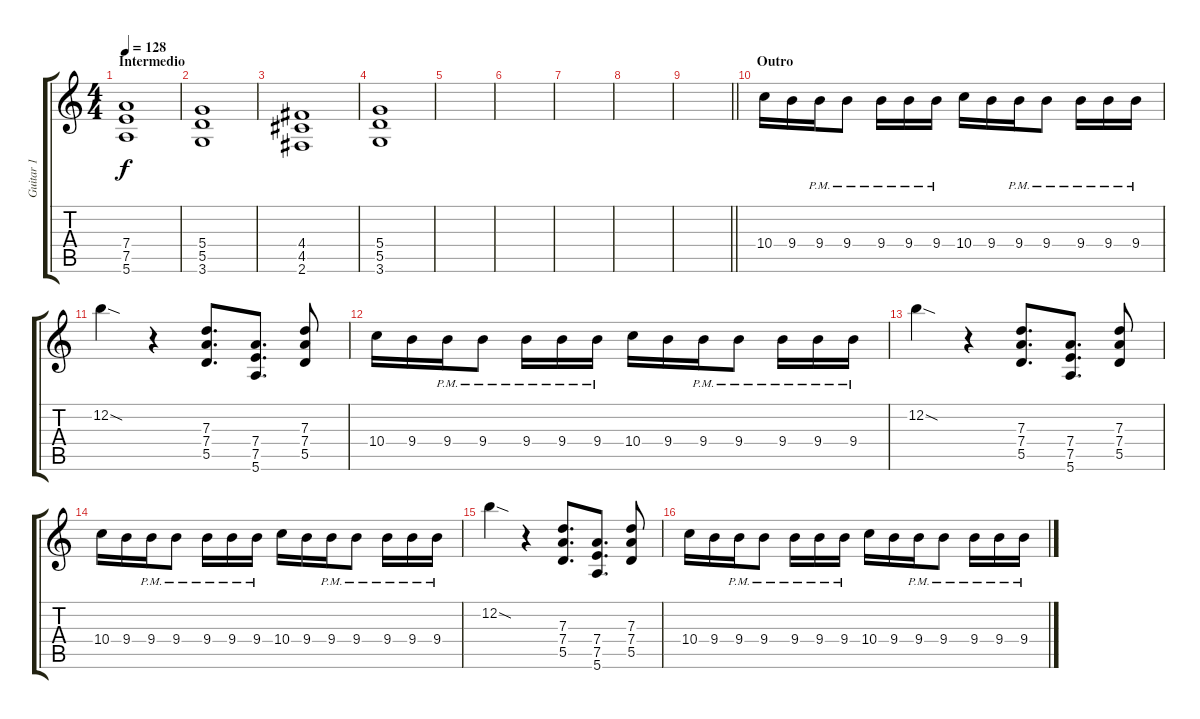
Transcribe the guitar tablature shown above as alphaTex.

\track ("Guitar 1" "Guitar 1") {instrument distortionguitar}
\staff {score tabs}
\tuning (E4 B3 G3 D3 A2 E2) {hide}
\ts (4 4)
\section ("" "Intermedio")
\tempo 128
\clef g2
\ks c
(7.4 7.5 5.6).1{dy f} |
(5.4 5.5 3.6).1 |
(4.4 4.5 2.6).1 |
(5.4 5.5 3.6).1 |
|
|
|
|
\barLineRight lightlight
|
\section ("" "Outro")
10.4.16 9.4.16 9.4{pm}.16 9.4{pm}.8 9.4{pm}.16 9.4{pm}.16 9.4{pm}.16 10.4.16 9.4.16 9.4{pm}.16 9.4{pm}.8 9.4{pm}.16 9.4{pm}.16 9.4{pm}.16 |
12.2{sod}.4 r.4 (7.3 7.4 5.5).8{d} (7.4 7.5 5.6).8{d} (7.3 7.4 5.5).8 |
10.4.16 9.4.16 9.4{pm}.16 9.4{pm}.8 9.4{pm}.16 9.4{pm}.16 9.4{pm}.16 10.4.16 9.4.16 9.4{pm}.16 9.4{pm}.8 9.4{pm}.16 9.4{pm}.16 9.4{pm}.16 |
12.2{sod}.4 r.4 (7.3 7.4 5.5).8{d} (7.4 7.5 5.6).8{d} (7.3 7.4 5.5).8 |
10.4.16 9.4.16 9.4{pm}.16 9.4{pm}.8 9.4{pm}.16 9.4{pm}.16 9.4{pm}.16 10.4.16 9.4.16 9.4{pm}.16 9.4{pm}.8 9.4{pm}.16 9.4{pm}.16 9.4{pm}.16 |
12.2{sod}.4 r.4 (7.3 7.4 5.5).8{d} (7.4 7.5 5.6).8{d} (7.3 7.4 5.5).8 |
10.4.16 9.4.16 9.4{pm}.16 9.4{pm}.8 9.4{pm}.16 9.4{pm}.16 9.4{pm}.16 10.4.16 9.4.16 9.4{pm}.16 9.4{pm}.8 9.4{pm}.16 9.4{pm}.16 9.4{pm}.16
